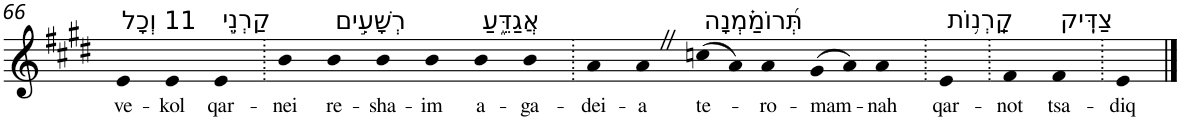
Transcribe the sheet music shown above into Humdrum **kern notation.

**kern	**text
*part1	*part1
*staff1	*staff1
*I"Piano	*
*I'Pno	*
!!LO:PB:g=z
*clefG2	*
*k[f#c#g#d#]	*
*E:	*
=66	=66
!LO:TX:a:t=11 וְכָל	!
!	!LO:LY:b
4e	ve-
!	!LO:LY:b
4e	-kol
!LO:TX:a:t=קַרְנֵ֣י	!
!	!LO:LY:b
4e	qar-
=67.	=67.
!	!LO:LY:b
4b	-nei
!LO:TX:a:t=רְשָׁעִ֣ים	!
!	!LO:LY:b
4b	re-
!	!LO:LY:b
4b	-sha-
!	!LO:LY:b
4b	-im
!LO:TX:a:t=אֲגַדֵּ֑עַ	!
!	!LO:LY:b
4b	a-
!	!LO:LY:b
4b	-ga-
=68.	=68.
!	!LO:LY:b
4a	-dei-
!	!LO:LY:b
4aZ	-a
!LO:TX:a:t=תְּ֝רוֹמַ֗מְנָה	!
!	!LO:LY:b
(>8ccn	te-
8a)	.
!	!LO:LY:b
4a	-ro-
!	!LO:LY:b
(>8g#	-mam-
8a)	.
!	!LO:LY:b
4a	-nah
=69.	=69.
!LO:TX:a:t=קַֽרְנ֥וֹת	!
!	!LO:LY:b
4e	qar-
=70.	=70.
!	!LO:LY:b
4f#	-not
!LO:TX:a:t=צַדִּֽיק	!
!	!LO:LY:b
4f#	tsa-
=71.	=71.
!	!LO:LY:b
4e	-diq
==	==
*-	*-
